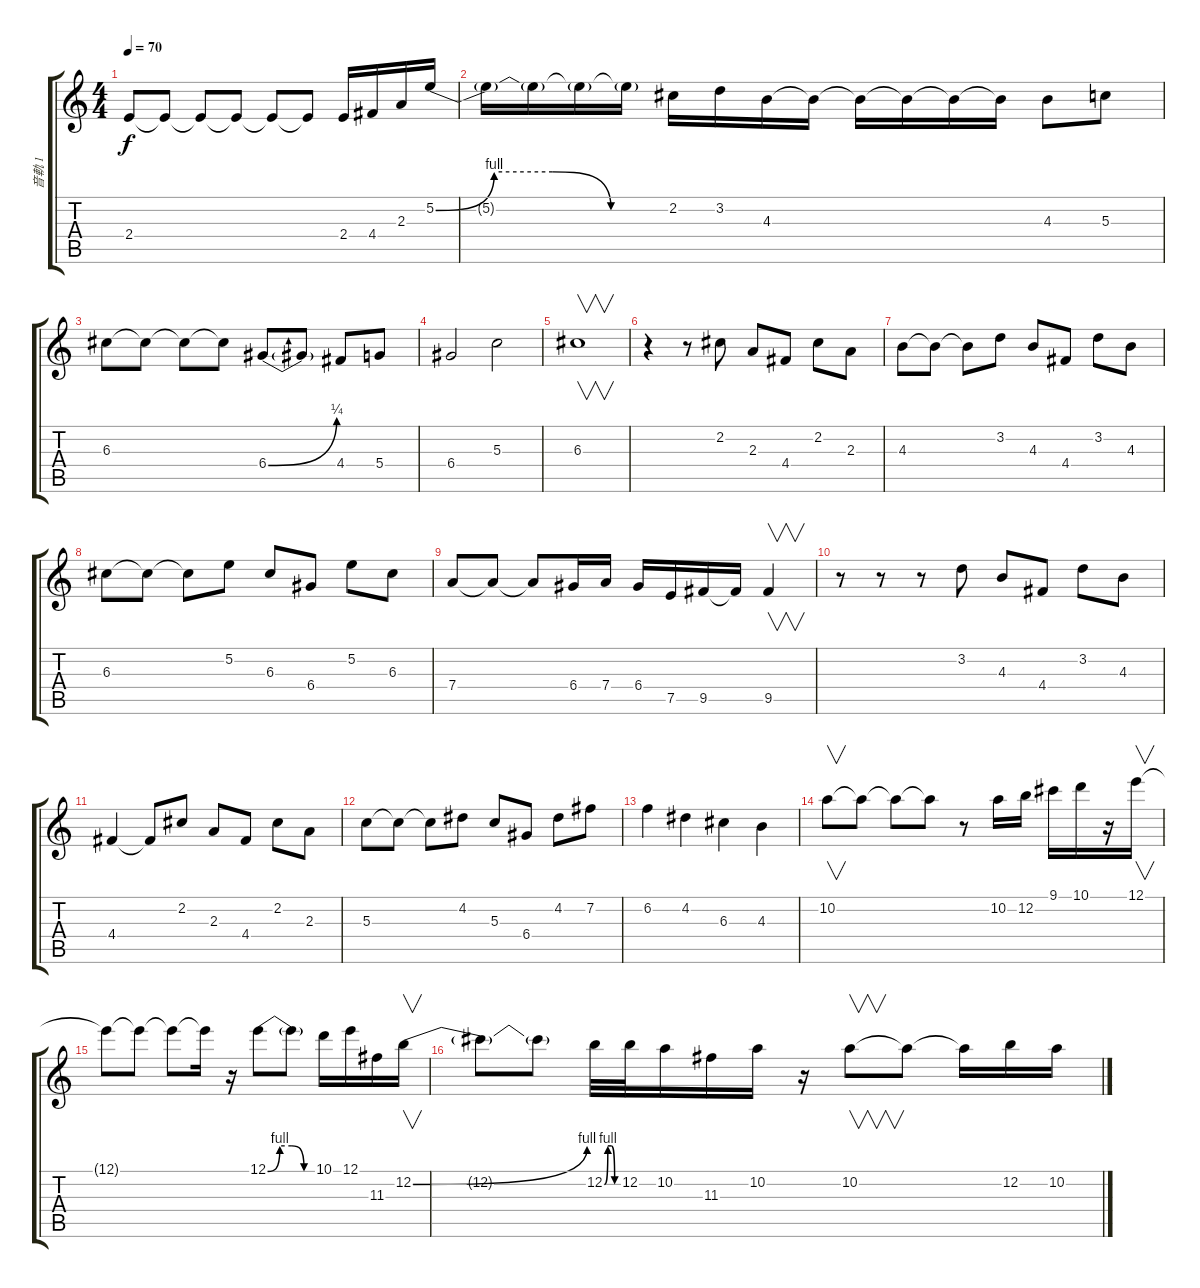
\track ("音軌 1" "音軌 1") {instrument overdrivenguitar}
\staff {score tabs}
\tuning (E4 B3 G3 D3 A2 E2) {hide}
\ts (4 4)
\tempo 70
\clef g2
\ks c
2.4.8{dy f} 2.4{t}.8 2.4{t}.8 2.4{t}.8 2.4{t}.8 2.4{t}.8 2.4.16 4.4.16 2.3.16 5.2{be (custom 0 0 15 4 30 4 45 0 60 0)}.16 |
5.2{t}.16 5.2{t}.16 5.2{t}.16 5.2{t}.16 2.2.16 3.2.16 4.3.16 4.3{t}.16 4.3{t}.16 4.3{t}.16 4.3{t}.16 4.3{t}.16 4.3.8 5.3.8 |
6.3.8 6.3{t}.8 6.3{t}.8 6.3{t}.8 6.4{be (bend 0 0 60 1)}.8 6.4{t}.8 4.4.8 5.4.8 |
6.4.2 5.3.2 |
6.3.1{v} |
r.4 r.8 2.2.8 2.3.8 4.4.8 2.2.8 2.3.8 |
4.3.8 4.3{t}.8 4.3{t}.8 3.2.8 4.3.8 4.4.8 3.2.8 4.3.8 |
6.3.8 6.3{t}.8 6.3{t}.8 5.2.8 6.3.8 6.4.8 5.2.8 6.3.8 |
7.4.8 7.4{t}.8 7.4{t}.8 6.4.16 7.4.16 6.4.16 7.5.16 9.5.16 9.5{t}.16 9.5.4{v} |
r.8 r.8 r.8 3.2.8 4.3.8 4.4.8 3.2.8 4.3.8 |
4.4.4 4.4{t}.8 2.2.8 2.3.8 4.4.8 2.2.8 2.3.8 |
5.3.8 5.3{t}.8 5.3{t}.8 4.2.8 5.3.8 6.4.8 4.2.8 7.2.8 |
6.2.4 4.2.4 6.3.4 4.3.4 |
10.2.8{v volume 16} 10.2{t}.8 10.2{t}.8 10.2{t}.8 r.8 10.2.16 12.2.16 9.1.16 10.1.16 r.16 12.1.16{v} |
12.1{t}.8 12.1{t}.8 12.1{t}.8 12.1{t}.16 r.16 12.1{be (custom 0 0 15 4 30 4 45 0 60 0)}.8 12.1{t}.8 10.1.16 12.1.16 11.3.16 12.2{be (bend 0 0 60 4)}.16{v} |
12.2{t}.8 12.2{t}.8 12.2{be (custom 0 0 15 4 30 4 45 0 60 0)}.32 12.2.32 10.2.16 11.3.16 10.2.16 r.16 10.2.8{v} 10.2{t}.8 10.2{t}.16 12.2.16 10.2.16
